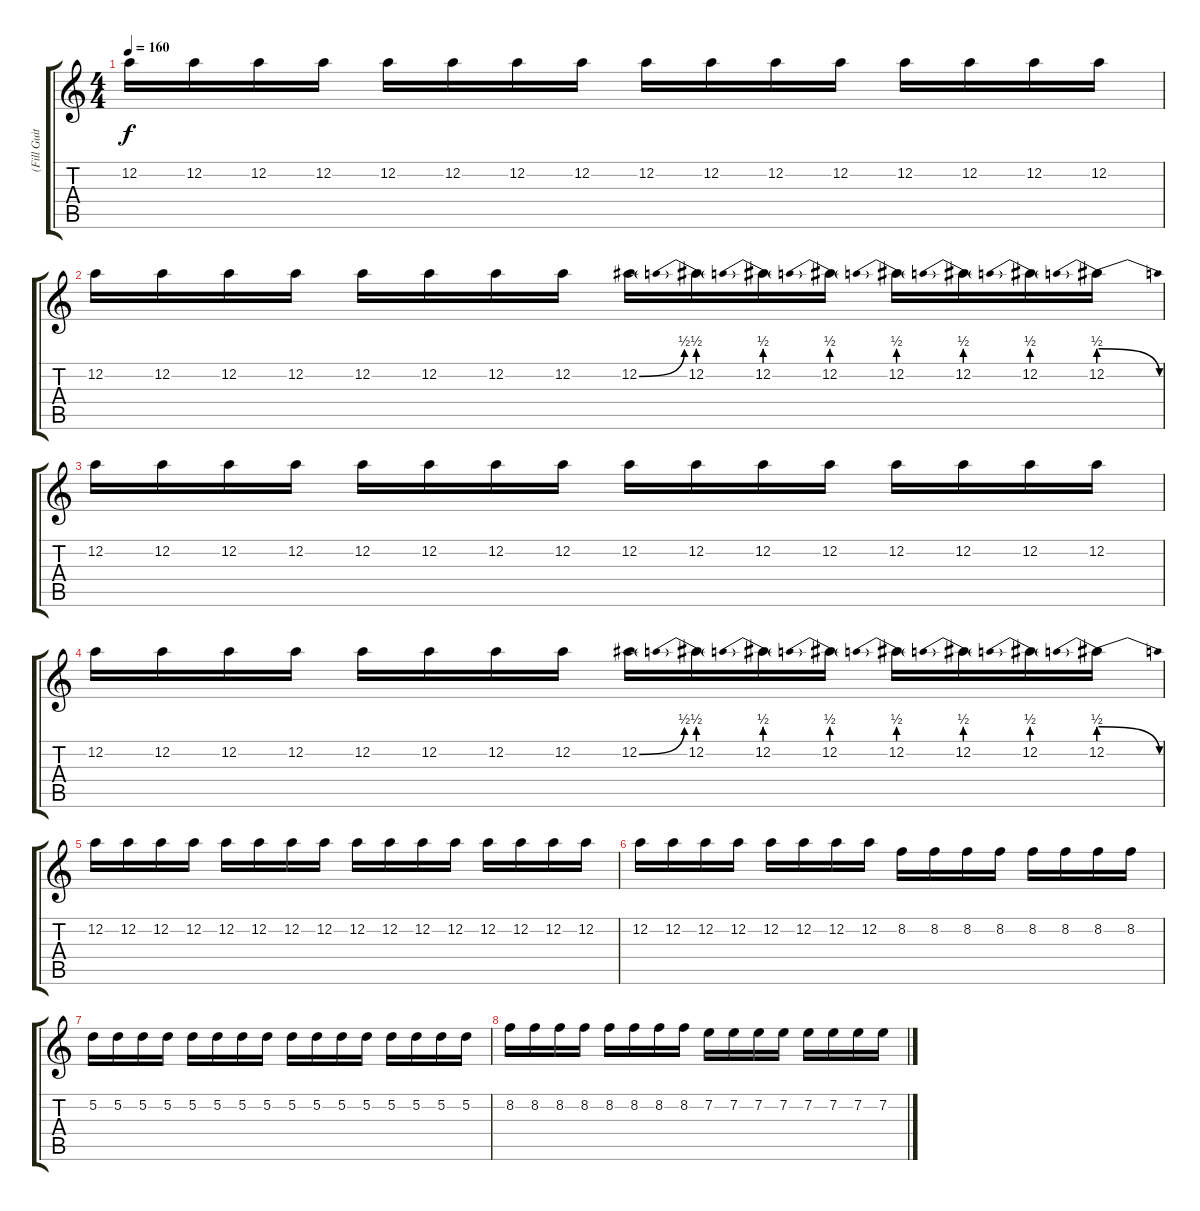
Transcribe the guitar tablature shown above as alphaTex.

\track ("(Fill Guitar)" "(Fill Guit") {instrument distortionguitar}
\staff {score tabs}
\tuning (D4 A3 F3 C3 G2 C2) {hide}
\ts (4 4)
\tempo 160
\clef g2
\ks c
12.2.16{dy f} 12.2.16 12.2.16 12.2.16 12.2.16 12.2.16 12.2.16 12.2.16 12.2.16 12.2.16 12.2.16 12.2.16 12.2.16 12.2.16 12.2.16 12.2.16 |
12.2.16 12.2.16 12.2.16 12.2.16 12.2.16 12.2.16 12.2.16 12.2.16 12.2{be (bend 0 0 60 2)}.16 12.2{be (prebend 0 2 60 2)}.16 12.2{be (prebend 0 2 60 2)}.16 12.2{be (prebend 0 2 60 2)}.16 12.2{be (prebend 0 2 60 2)}.16 12.2{be (prebend 0 2 60 2)}.16 12.2{be (prebend 0 2 60 2)}.16 12.2{be (prebendrelease 0 2 60 0)}.16 |
12.2.16 12.2.16 12.2.16 12.2.16 12.2.16 12.2.16 12.2.16 12.2.16 12.2.16 12.2.16 12.2.16 12.2.16 12.2.16 12.2.16 12.2.16 12.2.16 |
12.2.16 12.2.16 12.2.16 12.2.16 12.2.16 12.2.16 12.2.16 12.2.16 12.2{be (bend 0 0 60 2)}.16 12.2{be (prebend 0 2 60 2)}.16 12.2{be (prebend 0 2 60 2)}.16 12.2{be (prebend 0 2 60 2)}.16 12.2{be (prebend 0 2 60 2)}.16 12.2{be (prebend 0 2 60 2)}.16 12.2{be (prebend 0 2 60 2)}.16 12.2{be (prebendrelease 0 2 60 0)}.16 |
12.2.16 12.2.16 12.2.16 12.2.16 12.2.16 12.2.16 12.2.16 12.2.16 12.2.16 12.2.16 12.2.16 12.2.16 12.2.16 12.2.16 12.2.16 12.2.16 |
12.2.16 12.2.16 12.2.16 12.2.16 12.2.16 12.2.16 12.2.16 12.2.16 8.2.16 8.2.16 8.2.16 8.2.16 8.2.16 8.2.16 8.2.16 8.2.16 |
5.2.16 5.2.16 5.2.16 5.2.16 5.2.16 5.2.16 5.2.16 5.2.16 5.2.16 5.2.16 5.2.16 5.2.16 5.2.16 5.2.16 5.2.16 5.2.16 |
8.2.16 8.2.16 8.2.16 8.2.16 8.2.16 8.2.16 8.2.16 8.2.16 7.2.16 7.2.16 7.2.16 7.2.16 7.2.16 7.2.16 7.2.16 7.2.16
